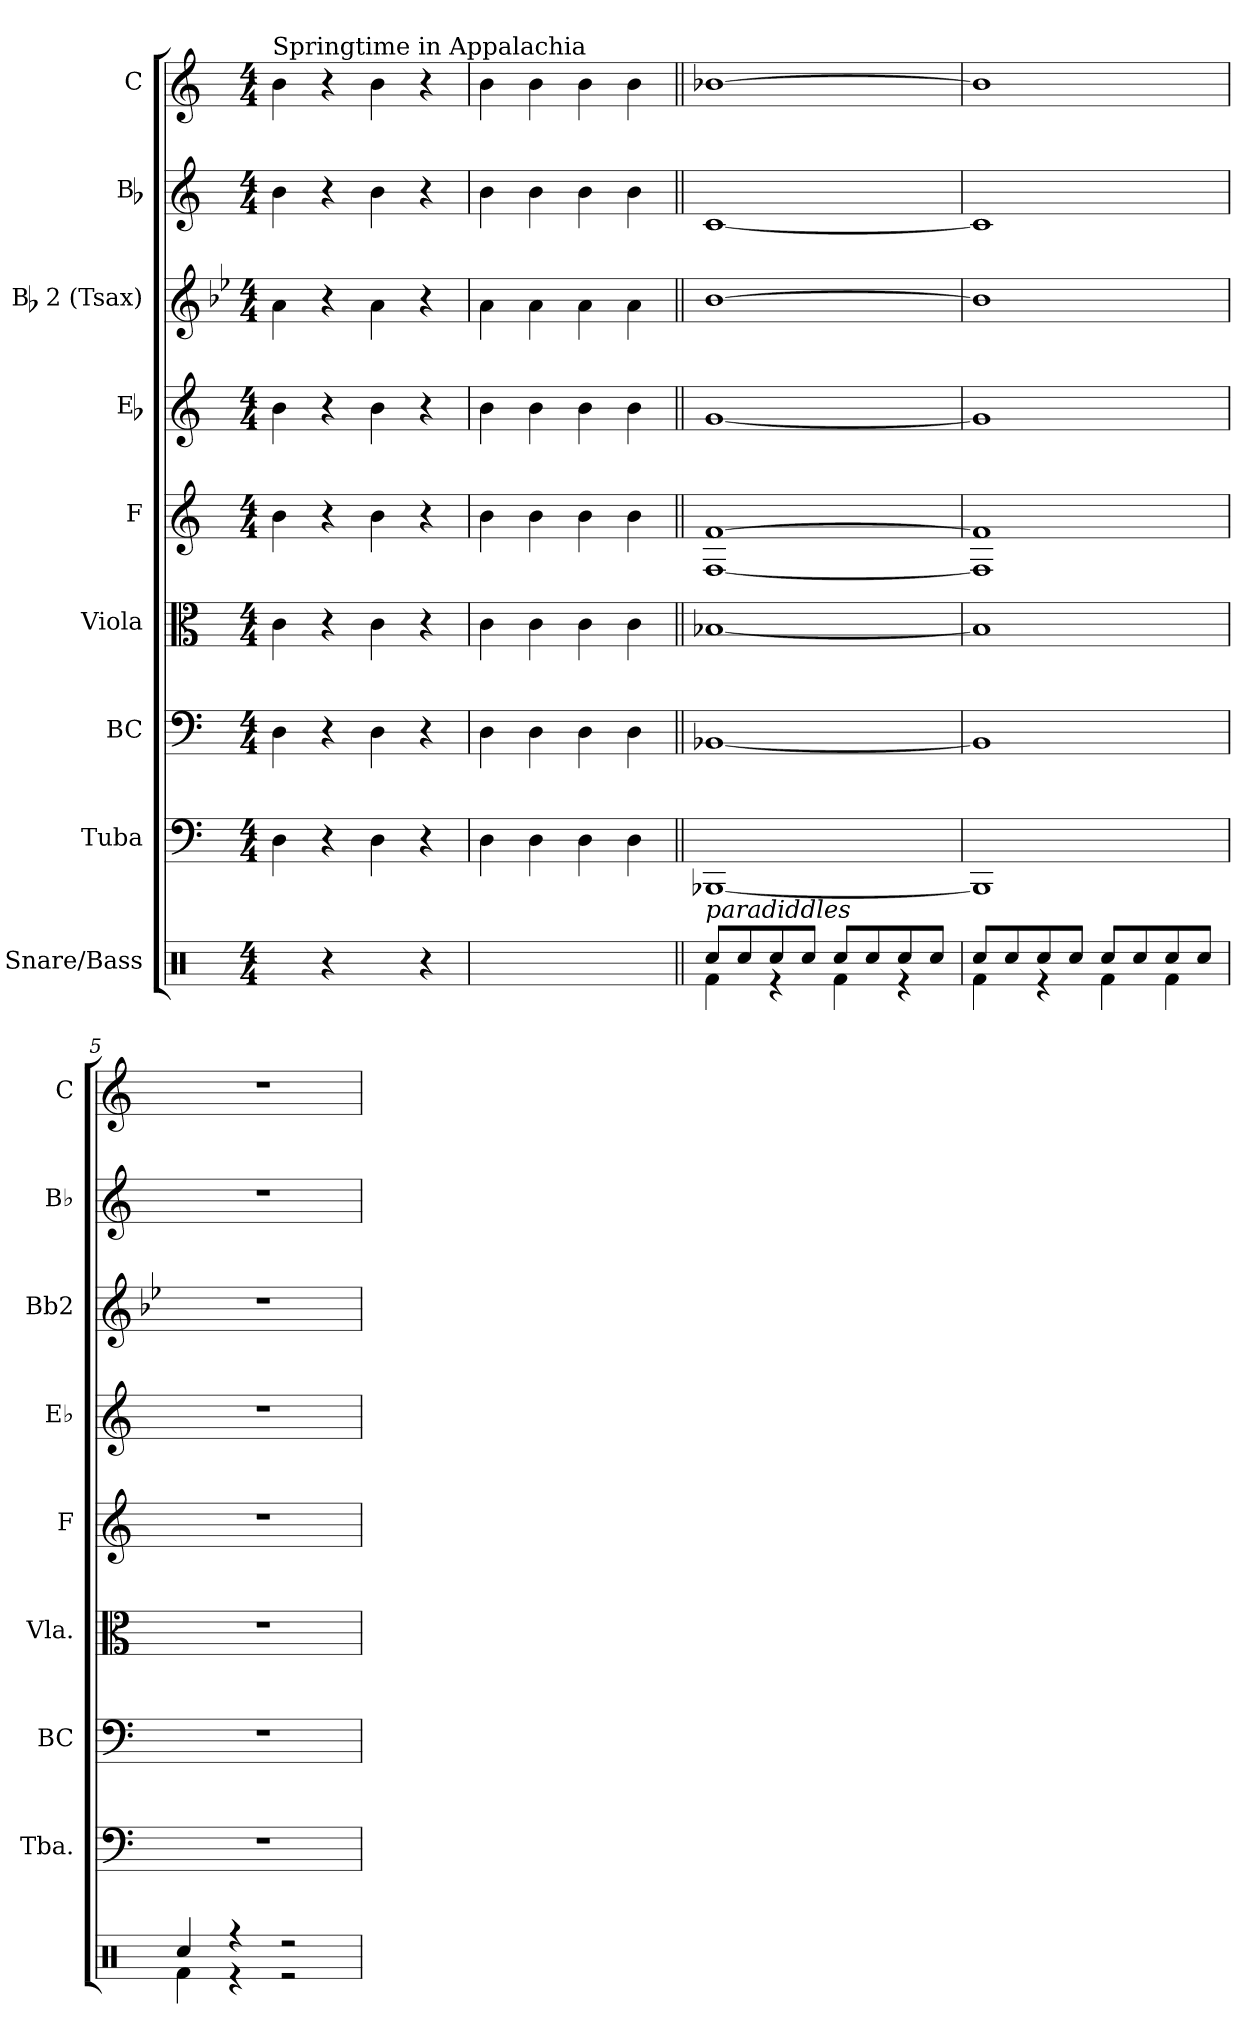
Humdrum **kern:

**kern	**kern	**kern	**kern	**kern	**kern	**kern	**kern	**kern
*part9	*part8	*part7	*part6	*part5	*part4	*part3	*part2	*part1
*staff9	*staff8	*staff7	*staff6	*staff5	*staff4	*staff3	*staff2	*staff1
*I"Snare/Bass	*I"Tuba	*I"BC	*I"Viola	*I"F	*I"Eb	*I"Bb 2 (Tsax)	*I"Bb	*I"C
*	*I'Tba.	*I'BC	*I'Vla.	*I'F	*I'Eb	*I'Bb2	*I'Bb	*I'C
!!LO:PB:g=z
*clefX	*clefF4	*clefF4	*clefC3	*clefG2	*clefG2	*clefG2	*clefG2	*clefG2
*	*	*	*	*ITrd4c7	*ITrd5c9	*ITrd8c14	*ITrd1c2	*
*k[]	*k[]	*k[]	*k[]	*k[b-]	*k[b-e-a-]	*k[b-e-]	*k[b-e-]	*k[]
*M4/4	*M4/4	*M4/4	*M4/4	*M4/4	*M4/4	*M4/4	*M4/4	*M4/4
*MM78	*MM78	*MM78	*MM78	*MM78	*MM78	*MM78	*MM78	*MM78
=1	=1	=1	=1	=1	=1	=1	=1	=1
!	!	!	!	!	!	!	!	!LO:TX:a:t=Springtime in Appalachia
4Ri\	4Di\	4Di\	4ci\	4ei\	4di\	4Ai\	4ai\	4bi\
4r	4r	4r	4r	4r	4r	4r	4r	4r
4Ri\	4Di\	4Di\	4ci\	4ei\	4di\	4Ai\	4ai\	4bi\
4r	4r	4r	4r	4r	4r	4r	4r	4r
=2	=2	=2	=2	=2	=2	=2	=2	=2
4Ri\	4Di\	4Di\	4ci\	4ei\	4di\	4Ai\	4ai\	4bi\
4Ri\	4Di\	4Di\	4ci\	4ei\	4di\	4Ai\	4ai\	4bi\
4Ri\	4Di\	4Di\	4ci\	4ei\	4di\	4Ai\	4ai\	4bi\
4Ri\	4Di\	4Di\	4ci\	4ei\	4di\	4Ai\	4ai\	4bi\
=3||	=3||	=3||	=3||	=3||	=3||	=3||	=3||	=3||
*^	*	*	*	*	*	*	*	*
!LO:TX:a:i:t=paradiddles	!	!	!	!	!	!	!	!	!
8Rcci/L	4Rfi\	[<1BBB-Xi	[<1BB-Xi	[<1B-Xi	[<1BB-i [>1B-i	[<1B-i	[>1B-i	[<1B-i	[>1b-Xi
8Rcci/	.	.	.	.	.	.	.	.	.
8Rcci/	4r	.	.	.	.	.	.	.	.
8Rcci/J	.	.	.	.	.	.	.	.	.
8Rcci/L	4Rfi\	.	.	.	.	.	.	.	.
8Rcci/	.	.	.	.	.	.	.	.	.
8Rcci/	4r	.	.	.	.	.	.	.	.
8Rcci/J	.	.	.	.	.	.	.	.	.
=4	=4	=4	=4	=4	=4	=4	=4	=4	=4
8Rcci/L	4Rfi\	1BBB-i]	1BB-i]	1B-i]	1BB-i] 1B-i]	1B-i]	1B-i]	1B-i]	1b-i]
8Rcci/	.	.	.	.	.	.	.	.	.
8Rcci/	4r	.	.	.	.	.	.	.	.
8Rcci/J	.	.	.	.	.	.	.	.	.
8Rcci/L	4Rfi\	.	.	.	.	.	.	.	.
8Rcci/	.	.	.	.	.	.	.	.	.
8Rcci/	4Rfi\	.	.	.	.	.	.	.	.
8Rcci/J	.	.	.	.	.	.	.	.	.
=5	=5	=5	=5	=5	=5	=5	=5	=5	=5
4Rcci/	4Rfi\	1r	1r	1r	1r	1r	1r	1r	1r
4r	4r	.	.	.	.	.	.	.	.
2r	2r	.	.	.	.	.	.	.	.
*v	*v	*	*	*	*	*	*	*	*
=	=	=	=	=	=	=	=	=
*-	*-	*-	*-	*-	*-	*-	*-	*-
